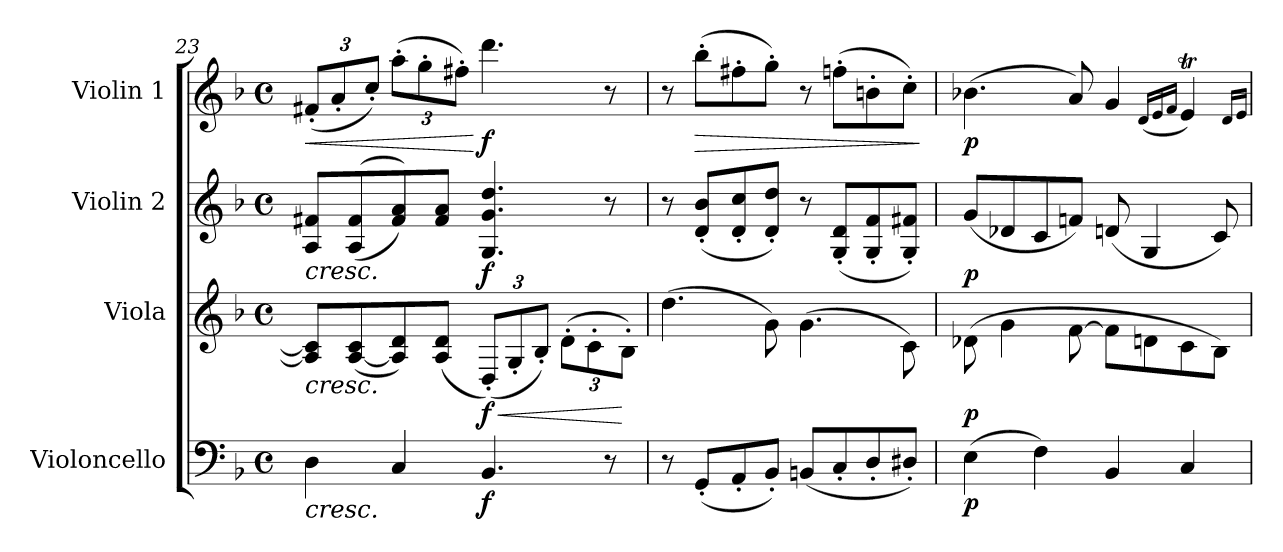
**kern	**dynam	**kern	**dynam	**kern	**dynam	**kern	**dynam
*part4	*part4	*part3	*part3	*part2	*part2	*part1	*part1
*staff4	*staff4	*staff3	*staff3	*staff2	*staff2	*staff1	*staff1
*I"Violoncello	*	*I"Viola	*	*I"Violin 2	*	*I"Violin 1	*
*I'Vc	*	*I'Vla	*	*I'Vln	*	*I'Vln	*
*clefF4	*	*clefG2	*	*clefG2	*	*clefG2	*
*k[b-]	*	*k[b-]	*	*k[b-]	*	*k[b-]	*
*M4/4	*	*M4/4	*	*M4/4	*	*M4/4	*
*met(c)	*	*met(c)	*	*met(c)	*	*met(c)	*
=23	=23	=23	=23	=23	=23	=23	=23
!	!LO:HP:b	!	!LO:HP:b	!	!LO:HP:b	!	!
*	*	*	*	*	*	*Xbrackettup	*
!	!	!	!	!	!	!	!LO:HP:b
4D\	<	8A/] 8c/]L	<	8A/ 8f#X/L	<	(12f#X'/L	<
.	.	.	.	.	.	12a'/	.
.	.	([8A/ 8c/	.	(>(8A/ 8f#/	.	.	.
.	.	.	.	.	.	12cc'/J)	.
4C/	.	8A/] 8d/)	.	8f#/ 8a/))	.	(12aa'\L	.
.	.	.	.	.	.	12gg'\	.
.	.	(>8A/ 8d/J	.	8f#/ 8a/J	.	.	.
.	.	.	.	.	.	12ff#X'\J)	.
*	*	*Xbrackettup	*	*	*	*	*
!	!LO:DY:b	!	!LO:HP:b	!	!	!	!
!	!	!	!LO:DY:n=1:b	!	!LO:DY:b	!	!LO:DY:n=1:b
4.BB-/	f	(12D'/L)	< f	4.G/ 4.g/ 4.dd/	f	4.ddd\	[ f
.	.	12G'/	.	.	.	.	.
.	.	12B-'/J)	.	.	.	.	.
.	.	(12d'\L	.	.	.	.	.
.	.	12c'\	.	.	.	.	.
8r	.	.	.	8r	.	8r	.
.	.	12B-'\J)	[	.	.	.	.
=24	=24	=24	=24	=24	=24	=24	=24
*	*	*^	*	*	*	*	*
8r	.	(4.dd\	8ryy	.	8r	.	8r	.
!	!	!	!	!	!	!	!	!LO:HP:b
(8GG'/L	.	.	8ryy	.	(8d/' 8b-/'L	.	(8bb-'\L	>
8AA'/	.	.	4ryy	.	8d/' 8cc/'	.	8ff#X'\	.
8BB-'/J)	.	8g\)	.	.	8d/' 8dd/'J)	.	8gg'\J)	.
(8BBn/L	.	(4.g\	2ryy	.	8r	.	8r	.
8C'/	.	.	.	.	(8G/' 8d/'L	.	(8ffn'\L	.
8D'/	.	.	.	.	8G/' 8f/'	.	8bn'\	.
8D#X'/J)	.	8c\)	.	.	8G/' 8f#X/'J)	.	8cc'\J)	.
*	*	*v	*v	*	*	*	*	*
.	[	.	[	.	[	.	]
!!LO:LB:g=z
=25	=25	=25	=25	=25	=25	=25	=25
!	!LO:DY:b	!	!LO:DY:b	!	!LO:DY:b	!	!LO:DY:b
(4E\	p	(8d-X\	p	(8g/L	p	(4.b-X\	p
.	.	4g\	.	8d-X/	.	.	.
4F\)	.	.	.	8c/	.	.	.
.	.	[8f\	.	8fn/J)	.	8a/)	.
4BB-/	.	8f\L]	.	(8dn/	.	4g/	.
.	.	8dn\	.	4G/	.	.	.
.	.	.	.	.	.	(16qd/LL	.
.	.	.	.	.	.	16qe/	.
.	.	.	.	.	.	16qf/JJ	.
4C/	.	8c\	.	.	.	4et/)	.
.	.	8B-\J)	.	8c/)	.	.	.
.	.	.	.	.	.	16qd/LL	.
.	.	.	.	.	.	16qe/JJ	.
=	=	=	=	=	=	=	=
*-	*-	*-	*-	*-	*-	*-	*-
